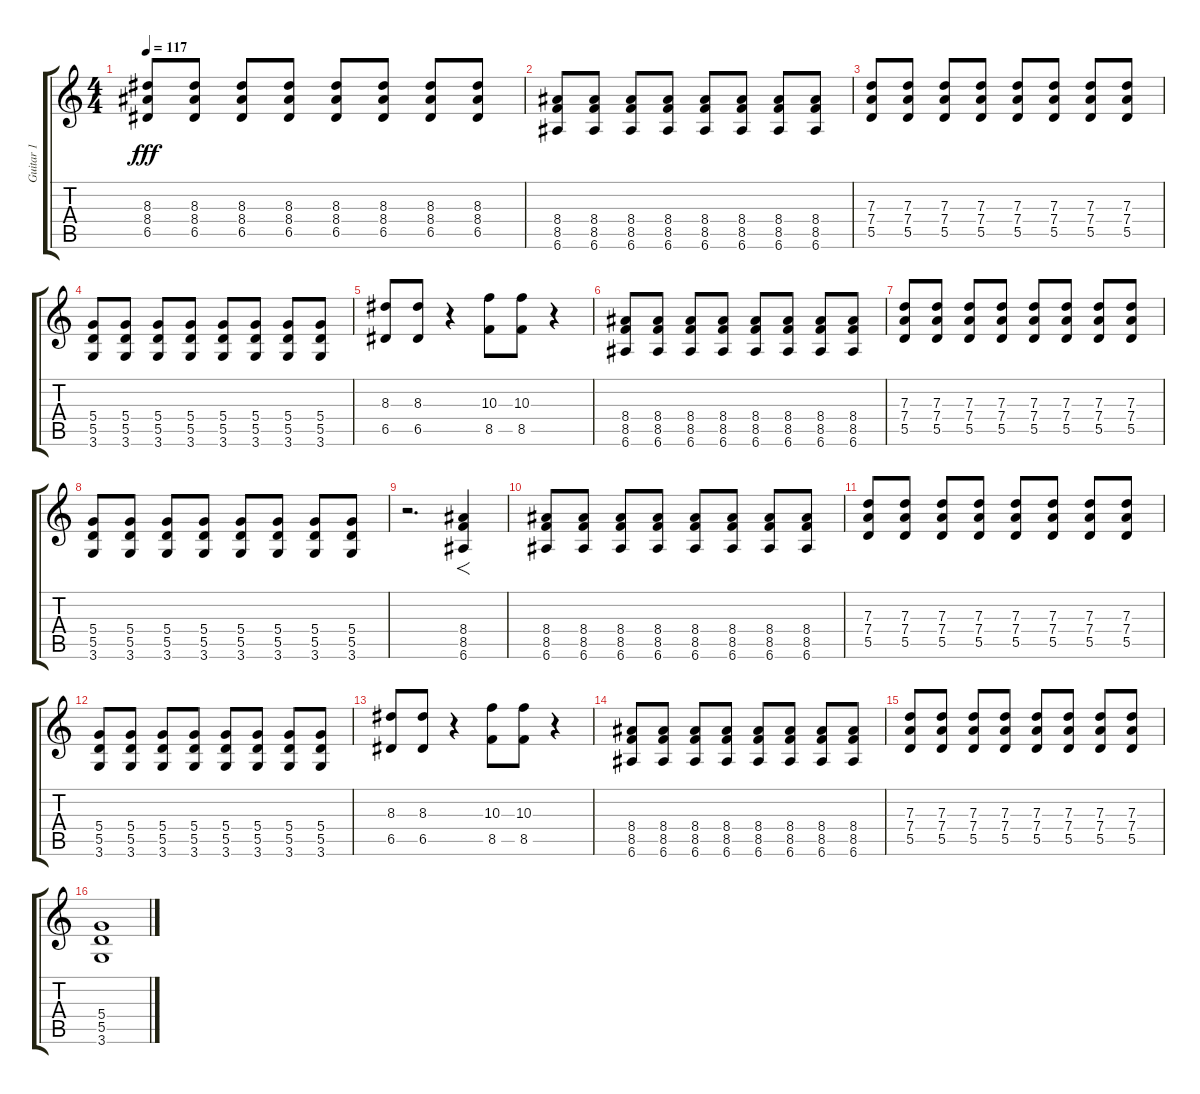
\track ("Guitar 1" "Guitar 1") {instrument distortionguitar}
\staff {score tabs}
\tuning (E4 B3 G3 D3 A2 E2) {hide}
\ts (4 4)
\tempo 117
\clef g2
\ks c
(8.3 8.4 6.5).8{dy fff} (8.3 8.4 6.5).8 (8.3 8.4 6.5).8 (8.3 8.4 6.5).8 (8.3 8.4 6.5).8 (8.3 8.4 6.5).8 (8.3 8.4 6.5).8 (8.3 8.4 6.5).8 |
(8.4 8.5 6.6).8 (8.4 8.5 6.6).8 (8.4 8.5 6.6).8 (8.4 8.5 6.6).8 (8.4 8.5 6.6).8 (8.4 8.5 6.6).8 (8.4 8.5 6.6).8 (8.4 8.5 6.6).8 |
(7.3 7.4 5.5).8 (7.3 7.4 5.5).8 (7.3 7.4 5.5).8 (7.3 7.4 5.5).8 (7.3 7.4 5.5).8 (7.3 7.4 5.5).8 (7.3 7.4 5.5).8 (7.3 7.4 5.5).8 |
(5.4 5.5 3.6).8 (5.4 5.5 3.6).8 (5.4 5.5 3.6).8 (5.4 5.5 3.6).8 (5.4 5.5 3.6).8 (5.4 5.5 3.6).8 (5.4 5.5 3.6).8 (5.4 5.5 3.6).8 |
(8.3 6.5).8 (8.3 6.5).8 r.4 (10.3 8.5).8 (10.3 8.5).8 r.4 |
(8.4 8.5 6.6).8 (8.4 8.5 6.6).8 (8.4 8.5 6.6).8 (8.4 8.5 6.6).8 (8.4 8.5 6.6).8 (8.4 8.5 6.6).8 (8.4 8.5 6.6).8 (8.4 8.5 6.6).8 |
(7.3 7.4 5.5).8 (7.3 7.4 5.5).8 (7.3 7.4 5.5).8 (7.3 7.4 5.5).8 (7.3 7.4 5.5).8 (7.3 7.4 5.5).8 (7.3 7.4 5.5).8 (7.3 7.4 5.5).8 |
(5.4 5.5 3.6).8 (5.4 5.5 3.6).8 (5.4 5.5 3.6).8 (5.4 5.5 3.6).8 (5.4 5.5 3.6).8 (5.4 5.5 3.6).8 (5.4 5.5 3.6).8 (5.4 5.5 3.6).8 |
r.2{d} (8.4 8.5 6.6).4{f} |
(8.4 8.5 6.6).8 (8.4 8.5 6.6).8 (8.4 8.5 6.6).8 (8.4 8.5 6.6).8 (8.4 8.5 6.6).8 (8.4 8.5 6.6).8 (8.4 8.5 6.6).8 (8.4 8.5 6.6).8 |
(7.3 7.4 5.5).8 (7.3 7.4 5.5).8 (7.3 7.4 5.5).8 (7.3 7.4 5.5).8 (7.3 7.4 5.5).8 (7.3 7.4 5.5).8 (7.3 7.4 5.5).8 (7.3 7.4 5.5).8 |
(5.4 5.5 3.6).8 (5.4 5.5 3.6).8 (5.4 5.5 3.6).8 (5.4 5.5 3.6).8 (5.4 5.5 3.6).8 (5.4 5.5 3.6).8 (5.4 5.5 3.6).8 (5.4 5.5 3.6).8 |
(8.3 6.5).8 (8.3 6.5).8 r.4 (10.3 8.5).8 (10.3 8.5).8 r.4 |
(8.4 8.5 6.6).8 (8.4 8.5 6.6).8 (8.4 8.5 6.6).8 (8.4 8.5 6.6).8 (8.4 8.5 6.6).8 (8.4 8.5 6.6).8 (8.4 8.5 6.6).8 (8.4 8.5 6.6).8 |
(7.3 7.4 5.5).8 (7.3 7.4 5.5).8 (7.3 7.4 5.5).8 (7.3 7.4 5.5).8 (7.3 7.4 5.5).8 (7.3 7.4 5.5).8 (7.3 7.4 5.5).8 (7.3 7.4 5.5).8 |
(5.4 5.5 3.6).1
